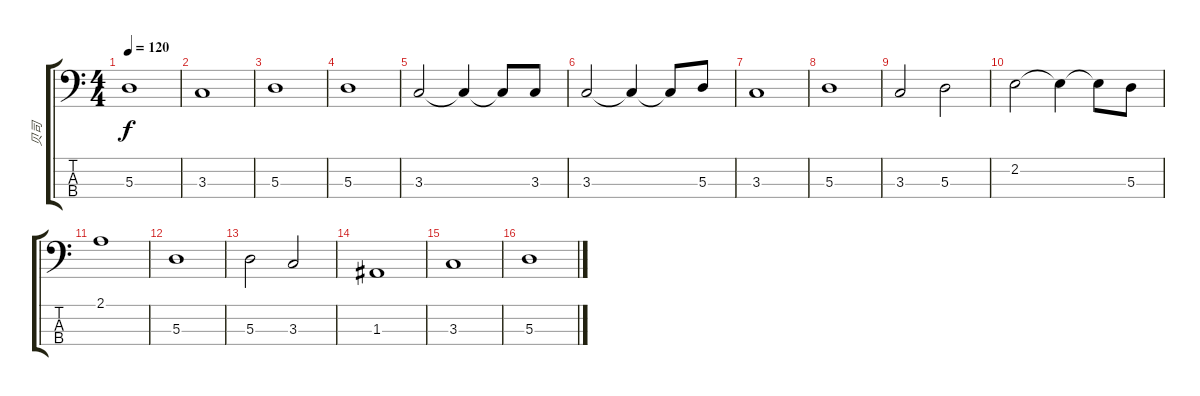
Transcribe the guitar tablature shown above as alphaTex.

\track ("贝司" "贝司") {instrument electricbassfinger}
\staff {score tabs}
\tuning (G2 D2 A1 E1) {hide}
\ts (4 4)
\tempo 120
\clef f4
\ks c
5.3.1{dy f} |
3.3.1 |
5.3.1 |
5.3.1 |
3.3.2 3.3{t}.4 3.3{t}.8 3.3.8 |
3.3.2 3.3{t}.4 3.3{t}.8 5.3.8 |
3.3.1 |
5.3.1 |
3.3.2 5.3.2 |
2.2.2 2.2{t}.4 2.2{t}.8 5.3.8 |
2.1.1 |
5.3.1 |
5.3.2 3.3.2 |
1.3.1 |
3.3.1 |
5.3.1
